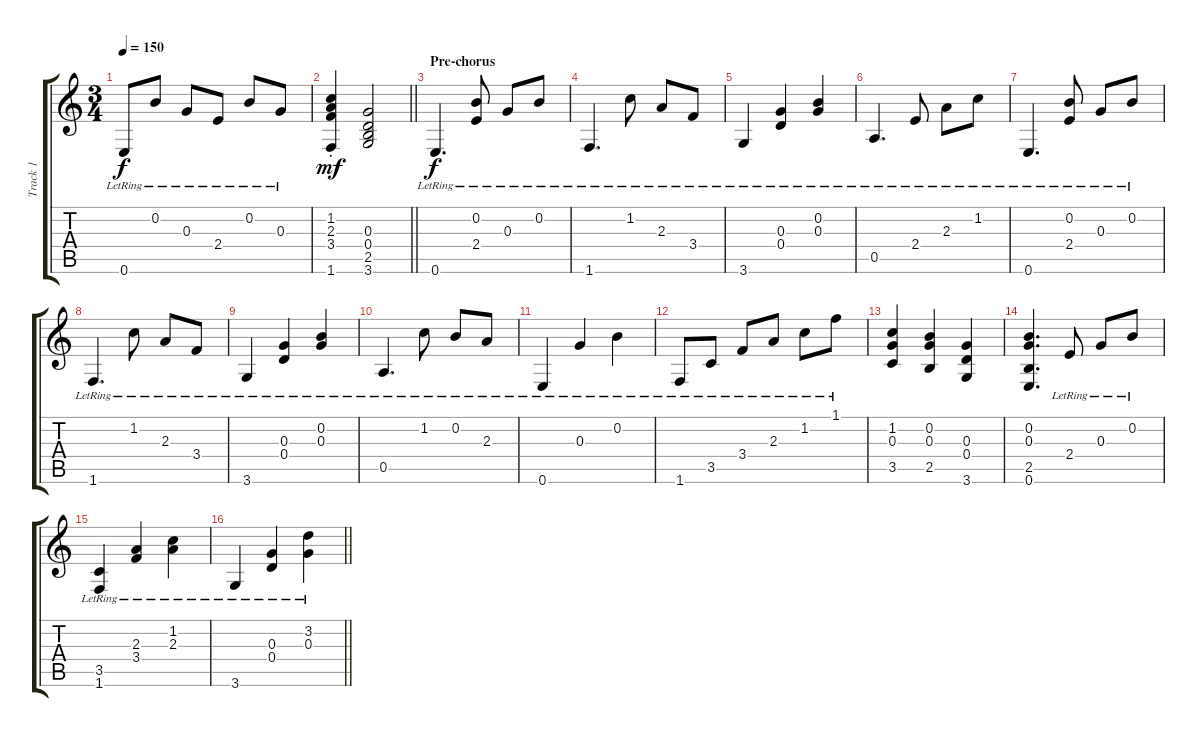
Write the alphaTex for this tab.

\track ("Track 1" "Track 1") {instrument acousticguitarsteel}
\staff {score tabs}
\tuning (E4 B3 G3 D3 A2 E2) {hide}
\ts (3 4)
\tempo 150
\clef g2
\ks c
0.6{lr}.8{dy f} 0.2{lr}.8 0.3{lr}.8 2.4{lr}.8 0.2{lr}.8 0.3{lr}.8 |
\barLineRight lightlight
(1.2 2.3{st} 3.4 1.6).4{dy mf} (0.3 0.4 2.5 3.6).2 |
\section ("" "Pre-chorus")
0.6{lr}.4{d dy f} (0.2{lr} 2.4{lr}).8 0.3{lr}.8 0.2{lr}.8 |
1.6{lr}.4{d} 1.2{lr}.8 2.3{lr}.8 3.4{lr}.8 |
3.6{lr}.4 (0.3{lr} 0.4{lr}).4 (0.2{lr} 0.3{lr}).4 |
0.5{lr}.4{d} 2.4{lr}.8 2.3{lr}.8 1.2{lr}.8 |
0.6{lr}.4{d} (0.2{lr} 2.4{lr}).8 0.3{lr}.8 0.2{lr}.8 |
1.6{lr}.4{d} 1.2{lr}.8 2.3{lr}.8 3.4{lr}.8 |
3.6{lr}.4 (0.3{lr} 0.4{lr}).4 (0.2{lr} 0.3{lr}).4 |
0.5{lr}.4{d} 1.2{lr}.8 0.2{lr}.8 2.3{lr}.8 |
0.6{lr}.4 0.3{lr}.4 0.2{lr}.4 |
1.6{lr}.8 3.5{lr}.8 3.4{lr}.8 2.3{lr}.8 1.2{lr}.8 1.1{lr}.8 |
(1.2 0.3 3.5).4 (0.2 0.3 2.5).4 (0.3 0.4 3.6).4 |
(0.2 0.3 2.5 0.6).4{d} 2.4{lr}.8 0.3{lr}.8 0.2{lr}.8 |
(3.5{lr} 1.6{lr}).4 (2.3{lr} 3.4{lr}).4 (1.2{lr} 2.3{lr}).4 |
\barLineRight lightlight
3.6{lr}.4 (0.3{lr} 0.4{lr}).4 (3.2{lr} 0.3{lr}).4
